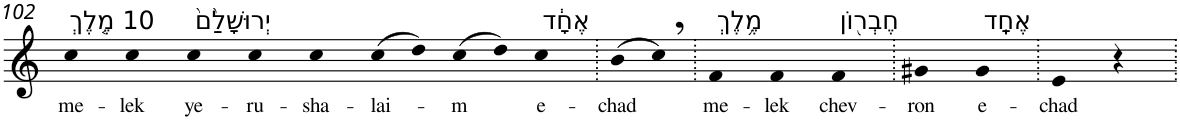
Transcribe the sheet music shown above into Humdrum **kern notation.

**kern	**text
*part1	*part1
*staff1	*staff1
*I"Piano	*
*I'Pno	*
!!LO:PB:g=z
*clefG2	*
*k[]	*
=102	=102
!LO:TX:a:t=10 מֶ֤לֶךְ	!
!	!LO:LY:b
4cc	me-
!	!LO:LY:b
4cc	-lek
!LO:TX:a:t=יְרוּשָׁלִַ֙ם֙	!
!	!LO:LY:b
4cc	ye-
!	!LO:LY:b
4cc	-ru-
!	!LO:LY:b
4cc	-sha-
!	!LO:LY:b
(>8cc	-lai-
8dd)	.
!	!LO:LY:b
(>8cc	-m
8dd)	.
!LO:TX:a:t=אֶחָ֔ד	!
!	!LO:LY:b
4cc	e-
=103.	=103.
!	!LO:LY:b
(>8b	-chad
8cc,)	.
=104.	=104.
!LO:TX:a:t=מֶ֥לֶךְ	!
!	!LO:LY:b
4f	me-
!	!LO:LY:b
4f	-lek
!LO:TX:a:t=חֶבְר֖וֹן	!
!	!LO:LY:b
4f	chev-
=105.	=105.
!	!LO:LY:b
4g#X	-ron
!LO:TX:a:t=אֶחָֽד	!
!	!LO:LY:b
4g#	e-
=106.	=106.
!	!LO:LY:b
4e	-chad
4r	.
=.	=.
*-	*-
